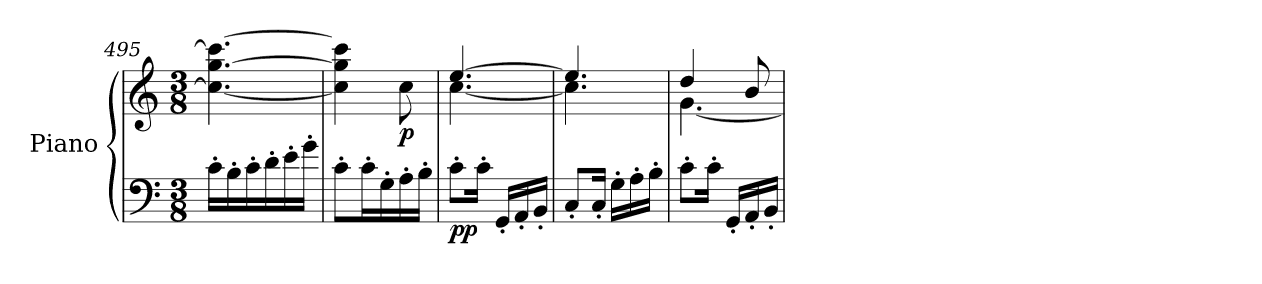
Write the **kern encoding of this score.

**kern	**kern	**dynam
*part1	*part1	*part1
*staff2	*staff1	*staff1/2
*I"Piano	*	*
*I'Pno.	*	*
*clefF4	*clefG2	*
*k[]	*k[]	*
*M3/8	*M3/8	*
=495	=495	=495
16c'\LL	4.cc\_ [4.gg\ 4.ccc\_	.
16B'\	.	.
16c'\	.	.
16d'\	.	.
16e'\	.	.
16g'\JJ	.	.
=496	=496	=496
8c'\L	4cc\] 4gg\] 4ccc\]	.
16c'\L	.	.
16G'\	.	.
!	!	!LO:DY:b
16A'\	8cc\	p
16B'\JJ	.	.
=497	=497	=497
*	*^	*
!	!	!	!LO:DY:b=2
8c'\L	[4.ee/	[4.cc\	pp
16c'\Jk	.	.	.
16GG'/LL	.	.	.
16AA'/	.	.	.
16BB'/JJ	.	.	.
=498	=498	=498	=498
8C'/L	4.ee/]	4.cc\]	.
16C'/Jk	.	.	.
16G'\LL	.	.	.
16A'\	.	.	.
16B'\JJ	.	.	.
=499	=499	=499	=499
8c'\L	4dd/	[4.g\	.
16c'\Jk	.	.	.
16GG'/LL	.	.	.
16AA'/	8b/	.	.
16BB'/JJ	.	.	.
*	*v	*v	*
=	=	=
*-	*-	*-
